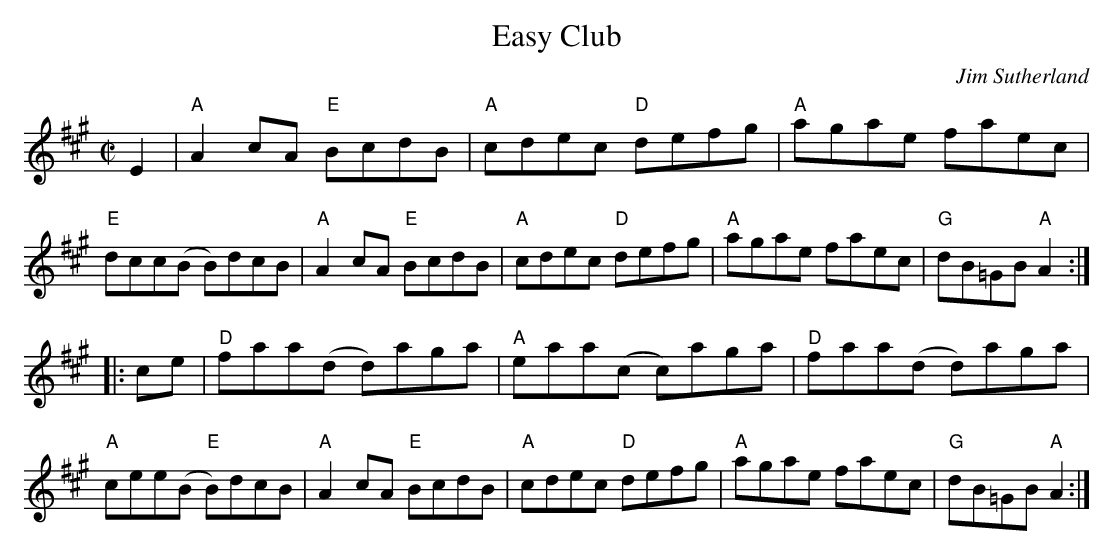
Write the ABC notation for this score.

X:1
T: Easy Club
C: Jim Sutherland
M: C|
K: A
E2 |\
"A"A2cA "E"BcdB | "A"cdec "D"defg | "A"agae faec | "E"dcc(B B)dcB |\
"A"A2cA "E"BcdB | "A"cdec "D"defg | "A"agae faec | "G"dB=GB "A"A2 :|
|: ce |\
"D"faa(d d)aga | "A"eaa(c c)aga | "D"faa(d d)aga | "A"cee(B "E"B)dcB |\
"A"A2cA "E"BcdB | "A"cdec "D"defg | "A"agae faec | "G"dB=GB "A"A2 :|
